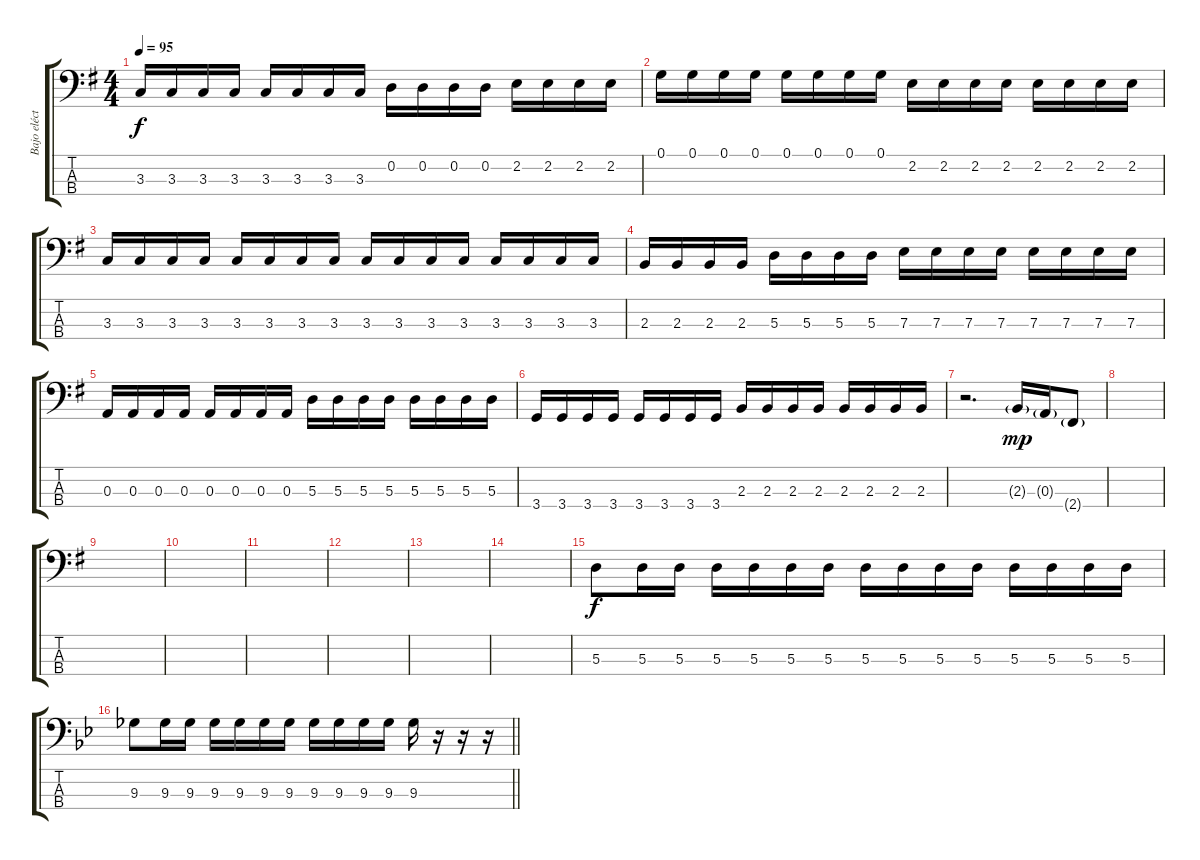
\track ("Bajo eléctrico" "Bajo eléct") {instrument electricbasspick}
\staff {score tabs}
\tuning (G2 D2 A1 E1) {hide}
\ts (4 4)
\tempo 95
\clef f4
\ks g
3.3.16{dy f} 3.3.16 3.3.16 3.3.16 3.3.16 3.3.16 3.3.16 3.3.16 0.2.16 0.2.16 0.2.16 0.2.16 2.2.16 2.2.16 2.2.16 2.2.16 |
0.1.16 0.1.16 0.1.16 0.1.16 0.1.16 0.1.16 0.1.16 0.1.16 2.2.16 2.2.16 2.2.16 2.2.16 2.2.16 2.2.16 2.2.16 2.2.16 |
3.3.16 3.3.16 3.3.16 3.3.16 3.3.16 3.3.16 3.3.16 3.3.16 3.3.16 3.3.16 3.3.16 3.3.16 3.3.16 3.3.16 3.3.16 3.3.16 |
2.3.16 2.3.16 2.3.16 2.3.16 5.3.16 5.3.16 5.3.16 5.3.16 7.3.16 7.3.16 7.3.16 7.3.16 7.3.16 7.3.16 7.3.16 7.3.16 |
0.3.16 0.3.16 0.3.16 0.3.16 0.3.16 0.3.16 0.3.16 0.3.16 5.3.16 5.3.16 5.3.16 5.3.16 5.3.16 5.3.16 5.3.16 5.3.16 |
3.4.16 3.4.16 3.4.16 3.4.16 3.4.16 3.4.16 3.4.16 3.4.16 2.3.16 2.3.16 2.3.16 2.3.16 2.3.16 2.3.16 2.3.16 2.3.16 |
r.2{d} 2.3{g}.16{dy mp} 0.3{g}.16 2.4{g}.8 |
|
|
|
|
|
|
|
5.3.8{dy f} 5.3.16 5.3.16 5.3.16 5.3.16 5.3.16 5.3.16 5.3.16 5.3.16 5.3.16 5.3.16 5.3.16 5.3.16 5.3.16 5.3.16 |
\barLineRight lightlight
\ks bb
9.3.8 9.3.16 9.3.16 9.3.16 9.3.16 9.3.16 9.3.16 9.3.16 9.3.16 9.3.16 9.3.16 9.3.16 r.16 r.16 r.16
